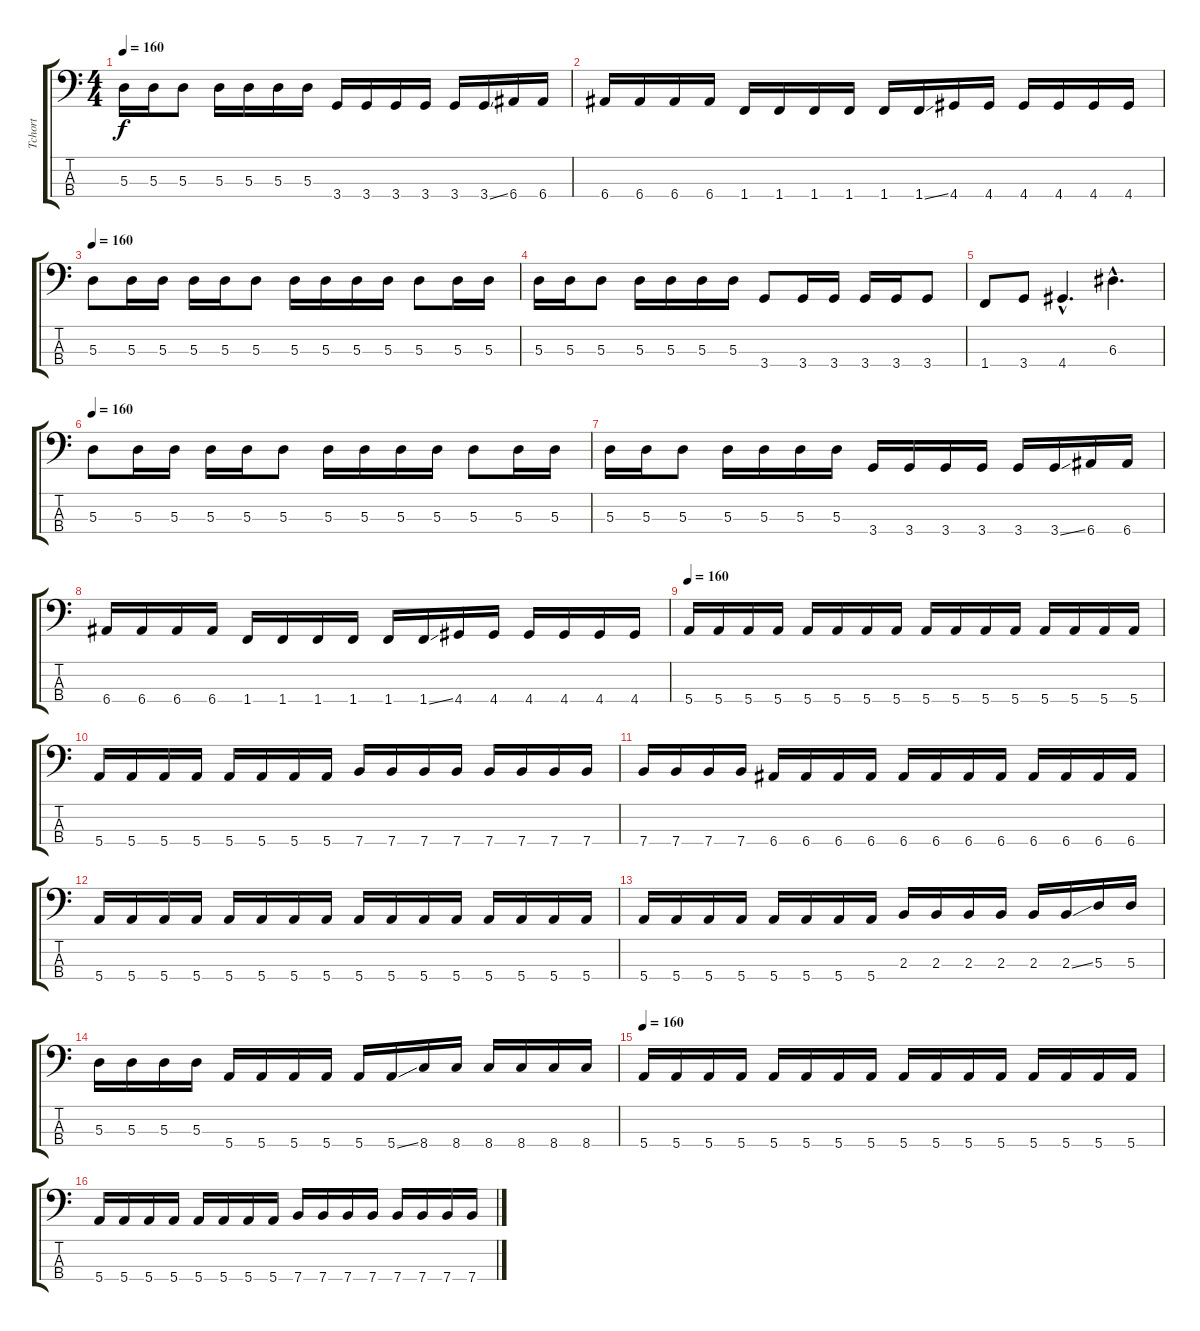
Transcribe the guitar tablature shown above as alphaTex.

\track ("Tchort" "Tchort") {instrument electricbasspick}
\staff {score tabs}
\tuning (G2 D2 A1 E1) {hide}
\ts (4 4)
\tempo 160
\clef f4
\ks c
5.3.16{dy f} 5.3.16 5.3.8 5.3.16 5.3.16 5.3.16 5.3.16 3.4.16 3.4.16 3.4.16 3.4.16 3.4.16 3.4{ss}.16 6.4.16 6.4.16 |
6.4.16 6.4.16 6.4.16 6.4.16 1.4.16 1.4.16 1.4.16 1.4.16 1.4.16 1.4{ss}.16 4.4.16 4.4.16 4.4.16 4.4.16 4.4.16 4.4.16 |
\tempo 170
\tempo 160
5.3.8 5.3.16 5.3.16 5.3.16 5.3.16 5.3.8 5.3.16 5.3.16 5.3.16 5.3.16 5.3.8 5.3.16 5.3.16 |
5.3.16 5.3.16 5.3.8 5.3.16 5.3.16 5.3.16 5.3.16 3.4.8 3.4.16 3.4.16 3.4.16 3.4.16 3.4.8 |
1.4.8 3.4.8 4.4{hac}.4{d} 6.3{hac}.4{d} |
\tempo 170
\tempo 160
5.3.8 5.3.16 5.3.16 5.3.16 5.3.16 5.3.8 5.3.16 5.3.16 5.3.16 5.3.16 5.3.8 5.3.16 5.3.16 |
5.3.16 5.3.16 5.3.8 5.3.16 5.3.16 5.3.16 5.3.16 3.4.16 3.4.16 3.4.16 3.4.16 3.4.16 3.4{ss}.16 6.4.16 6.4.16 |
6.4.16 6.4.16 6.4.16 6.4.16 1.4.16 1.4.16 1.4.16 1.4.16 1.4.16 1.4{ss}.16 4.4.16 4.4.16 4.4.16 4.4.16 4.4.16 4.4.16 |
\tempo 160
5.4.16 5.4.16 5.4.16 5.4.16 5.4.16 5.4.16 5.4.16 5.4.16 5.4.16 5.4.16 5.4.16 5.4.16 5.4.16 5.4.16 5.4.16 5.4.16 |
5.4.16 5.4.16 5.4.16 5.4.16 5.4.16 5.4.16 5.4.16 5.4.16 7.4.16 7.4.16 7.4.16 7.4.16 7.4.16 7.4.16 7.4.16 7.4.16 |
7.4.16 7.4.16 7.4.16 7.4.16 6.4.16 6.4.16 6.4.16 6.4.16 6.4.16 6.4.16 6.4.16 6.4.16 6.4.16 6.4.16 6.4.16 6.4.16 |
5.4.16 5.4.16 5.4.16 5.4.16 5.4.16 5.4.16 5.4.16 5.4.16 5.4.16 5.4.16 5.4.16 5.4.16 5.4.16 5.4.16 5.4.16 5.4.16 |
5.4.16 5.4.16 5.4.16 5.4.16 5.4.16 5.4.16 5.4.16 5.4.16 2.3.16 2.3.16 2.3.16 2.3.16 2.3.16 2.3{ss}.16 5.3.16 5.3.16 |
5.3.16 5.3.16 5.3.16 5.3.16 5.4.16 5.4.16 5.4.16 5.4.16 5.4.16 5.4{ss}.16 8.4.16 8.4.16 8.4.16 8.4.16 8.4.16 8.4.16 |
\tempo 160
5.4.16 5.4.16 5.4.16 5.4.16 5.4.16 5.4.16 5.4.16 5.4.16 5.4.16 5.4.16 5.4.16 5.4.16 5.4.16 5.4.16 5.4.16 5.4.16 |
5.4.16 5.4.16 5.4.16 5.4.16 5.4.16 5.4.16 5.4.16 5.4.16 7.4.16 7.4.16 7.4.16 7.4.16 7.4.16 7.4.16 7.4.16 7.4.16
